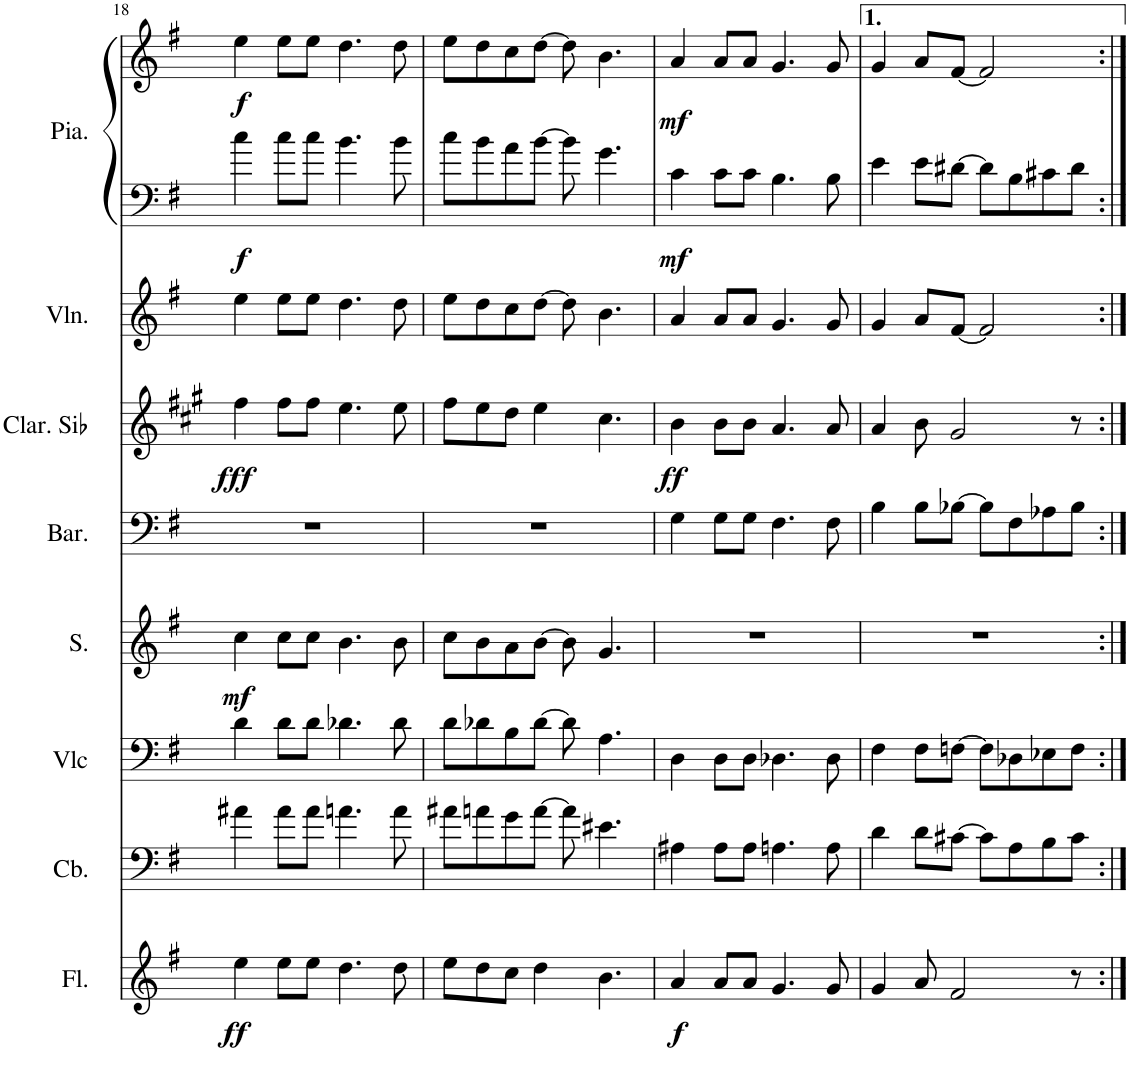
**kern	**dynam	**kern	**kern	**kern	**dynam	**kern	**kern	**dynam	**kern	**kern	**kern	**dynam
*part8	*part8	*part7	*part6	*part5	*part5	*part4	*part3	*part3	*part2	*part1	*part1	*part1
*staff9	*staff9	*staff8	*staff7	*staff6	*staff6	*staff5	*staff4	*staff4	*staff3	*staff2	*staff1	*staff1/2
*I"Flûte	*	*I"Contrebasse	*I"Violoncelle	*I"Soprano	*	*I"Baryton	*I"Clarinette en Sib	*	*I"Violon	*I"Piano	*	*
*I'Fl.	*	*I'Cb.	*I'Vlc	*I'S.	*	*I'Bar.	*I'Clar. Sib	*	*I'Vln.	*I'Pia.	*	*
!!LO:PB:g=z
*clefG2	*	*clefF4	*clefF4	*clefG2	*	*clefF4	*clefG2	*	*clefG2	*clefF4	*clefG2	*
*	*	*Trd7c12	*	*	*	*	*Trd1c2	*	*	*	*	*
*k[f#]	*	*k[f#]	*k[f#]	*k[f#]	*	*k[f#]	*k[f#c#g#]	*	*k[f#]	*k[f#]	*k[f#]	*
*M4/4	*	*M4/4	*M4/4	*M4/4	*	*M4/4	*M4/4	*	*M4/4	*M4/4	*M4/4	*
=18	=18	=18	=18	=18	=18	=18	=18	=18	=18	=18	=18	=18
!	!LO:DY:b	!	!	!	!LO:DY:b	!	!	!LO:DY:b	!	!	!	!LO:DY:b=2
!	!	!	!	!	!	!	!	!	!	!	!	!LO:DY:n=1:b
4ee\	ff	4a#X\	4d\	4cc\	mf	1r	4ff#\	fff	4ee\	4cc\	4ee\	f f
8ee\L	.	8a#\L	8d\L	8cc\L	.	.	8ff#\L	.	8ee\L	8cc\L	8ee\L	.
8ee\J	.	8a#\J	8d\J	8cc\J	.	.	8ff#\J	.	8ee\J	8cc\J	8ee\J	.
4.dd\	.	4.an\	4.d-X\	4.b\	.	.	4.ee\	.	4.dd\	4.b\	4.dd\	.
8dd\	.	8a\	8d-\	8b\	.	.	8ee\	.	8dd\	8b\	8dd\	.
=19	=19	=19	=19	=19	=19	=19	=19	=19	=19	=19	=19	=19
8ee\L	.	8a#X\L	8d\L	8cc\L	.	1r	8ff#\L	.	8ee\L	8cc\L	8ee\L	.
8dd\	.	8an\	8d-X\	8b\	.	.	8ee\	.	8dd\	8b\	8dd\	.
8cc\J	.	8g\	8B\	8a\	.	.	8dd\J	.	8cc\	8a\	8cc\	.
4dd\	.	[8a\J	[8d-\J	[8b\J	.	.	4ee\	.	[8dd\J	[8b\J	[8dd\J	.
.	.	8a\]	8d-\]	8b\]	.	.	.	.	8dd\]	8b\]	8dd\]	.
4.b\	.	4.e#X\	4.A\	4.g/	.	.	4.cc#\	.	4.b\	4.g\	4.b\	.
=20	=20	=20	=20	=20	=20	=20	=20	=20	=20	=20	=20	=20
!	!LO:DY:b	!	!	!	!	!	!	!LO:DY:b	!	!	!	!LO:DY:b=2
!	!	!	!	!	!	!	!	!	!	!	!	!LO:DY:n=1:b
4a/	f	4A#X\	4D\	1r	.	4G\	4b\	ff	4a/	4c\	4a/	mf mf
8a/L	.	8A#\L	8D\L	.	.	8G\L	8b\L	.	8a/L	8c\L	8a/L	.
8a/J	.	8A#\J	8D\J	.	.	8G\J	8b\J	.	8a/J	8c\J	8a/J	.
4.g/	.	4.An\	4.D-X\	.	.	4.F#\	4.a/	.	4.g/	4.B\	4.g/	.
8g/	.	8A\	8D-\	.	.	8F#\	8a/	.	8g/	8B\	8g/	.
=21	=21	=21	=21	=21	=21	=21	=21	=21	=21	=21	=21	=21
4g/	.	4d\	4F#\	1r	.	4B\	4a/	.	4g/	4e\	4g/	.
8a/	.	8d\L	8F#\L	.	.	8B\L	8b\	.	8a/L	8e\L	8a/L	.
2f#/	.	[8c#X\J	[8Fn\J	.	.	[8B-X\J	2g#/	.	[8f#/J	[8d#X\J	[8f#/J	.
.	.	8c#\L]	8F\L]	.	.	8B-\L]	.	.	2f#/]	8d#\L]	2f#/]	.
.	.	8A\	8D-X\	.	.	8F#\	.	.	.	8B\	.	.
.	.	8B\	8E-X\	.	.	8A-X\	.	.	.	8c#X\	.	.
8r	.	8c#\J	8F\J	.	.	8B-\J	8r	.	.	8d#\J	.	.
=:|!	=:|!	=:|!	=:|!	=:|!	=:|!	=:|!	=:|!	=:|!	=:|!	=:|!	=:|!	=:|!
*-	*-	*-	*-	*-	*-	*-	*-	*-	*-	*-	*-	*-
